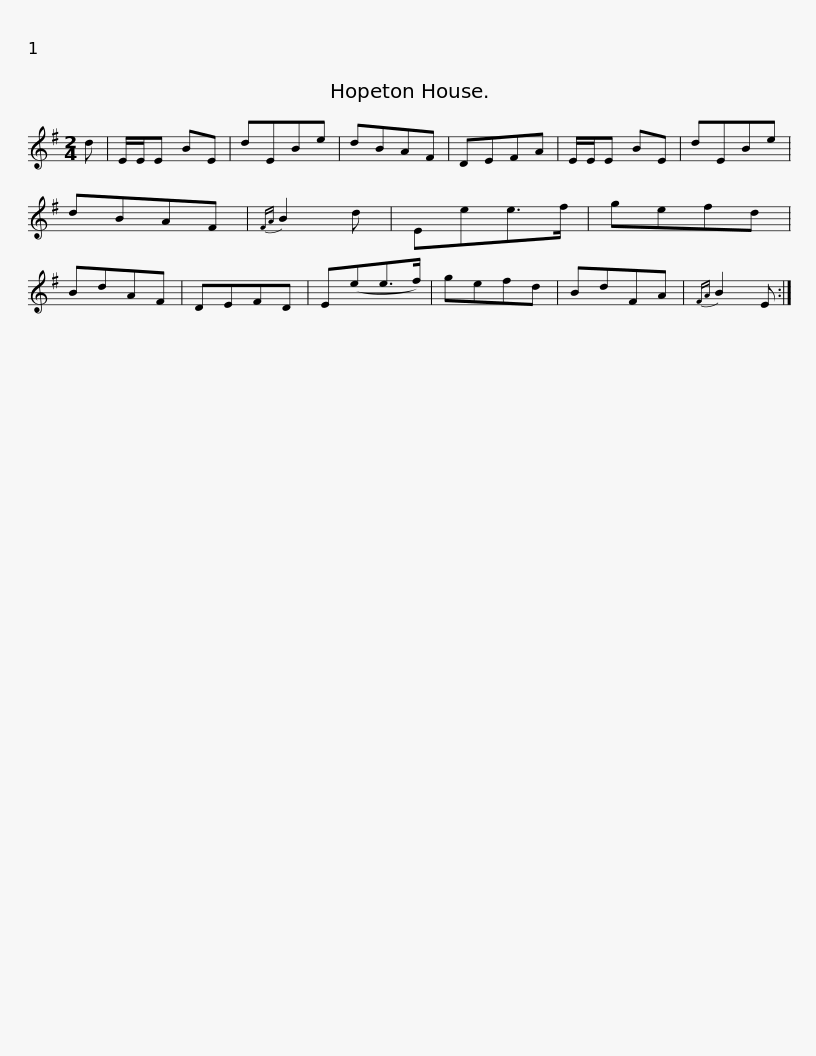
X:1
L:1/8
M:2/4
I:linebreak $
K:Emin
V:1 treble
V:1
 d | E/E/E BE | dEBe | dBAF | DEFA | %5
 E/E/E BE | dEBe | dBAF |{FA} B2 d | Eee>f | %10
 gefd |$ BdAF | DEFD | E(ee>f) | gefd | %15
 BdFA |{FA} B2 E :| %17
